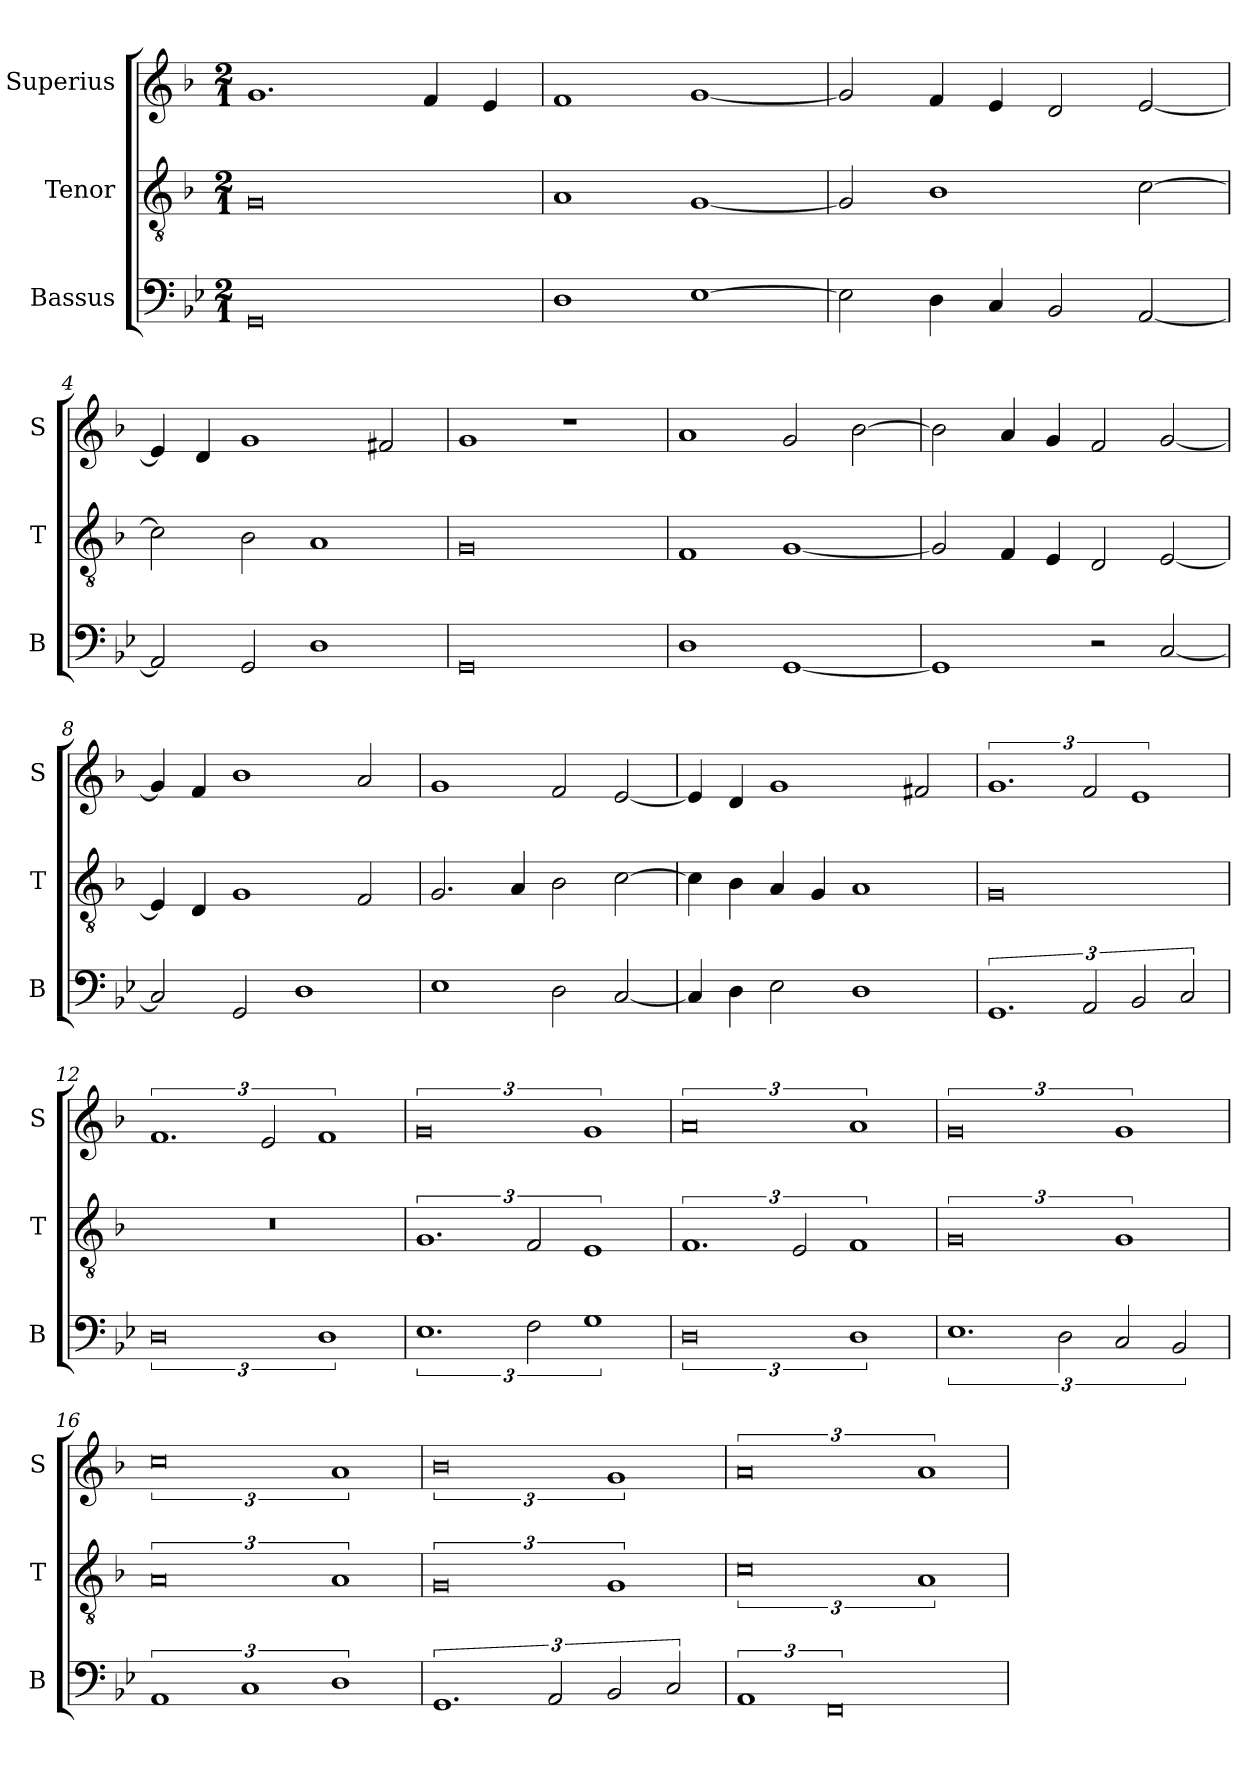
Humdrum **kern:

**kern	**kern	**kern
*part3	*part2	*part1
*staff3	*staff2	*staff1
*I"Bassus	*I"Tenor	*I"Superius
*I'B	*I'T	*I'S
*clefF4	*clefGv2	*clefG2
*k[b-e-]	*k[b-]	*k[b-]
*M2/1	*M2/1	*M2/1
=1	=1	=1
0GG	0G	1.g
.	.	4f/
.	.	4e/
=2	=2	=2
1D	1A	1f
[1E-	[1G	[1g
=3	=3	=3
2E-\]	2G/]	2g/]
4D\	1B-	4f/
4C/	.	4e/
2BB-/	.	2d/
[2AA/	[2c\	[2e/
=4	=4	=4
2AA/]	2c\]	4e/]
.	.	4d/
2GG/	2B-\	1g
1D	1A	.
.	.	2f#X/
=5	=5	=5
0GG	0G	1g
.	.	1r
=6	=6	=6
1D	1F	1a
[1GG	[1G	2g/
.	.	[2b-\
=7	=7	=7
1GG]	2G/]	2b-\]
.	4F/	4a/
.	4E/	4g/
2r	2D/	2f/
[2C/	[2E/	[2g/
=8	=8	=8
2C/]	4E/]	4g/]
.	4D/	4f/
2GG/	1G	1b-
1D	.	.
.	2F/	2a/
=9	=9	=9
1E-	2.G/	1g
.	4A/	.
2D\	2B-\	2f/
[2C/	[2c\	[2e/
=10	=10	=10
4C/]	4c\]	4e/]
4D\	4B-\	4d/
2E-\	4A/	1g
.	4G/	.
1D	1A	.
.	.	2f#X/
=11	=11	=11
3%2.GG	0G	3%2.g
3AA/	.	3f/
3BB-/	.	3%2e
3C/	.	.
=12	=12	=12
3%4D	0r	3%2.f
.	.	3e/
3%2D	.	3%2f
=13	=13	=13
3%2.E-	3%2.G	3%4g
3F\	3F/	.
3%2G	3%2E	3%2g
=14	=14	=14
3%4D	3%2.F	3%4a
.	3E/	.
3%2D	3%2F	3%2a
=15	=15	=15
3%2.E-	3%4G	3%4g
3D\	.	.
3C/	3%2G	3%2g
3BB-/	.	.
=16	=16	=16
3%2AA	3%4A	3%4cc
3%2C	.	.
3%2D	3%2A	3%2a
=17	=17	=17
3%2.GG	3%4G	3%4b-
3AA/	.	.
3BB-/	3%2G	3%2g
3C/	.	.
=18	=18	=18
3%2AA	3%4c	3%4a
3%4FF	.	.
.	3%2A	3%2a
=	=	=
*-	*-	*-
